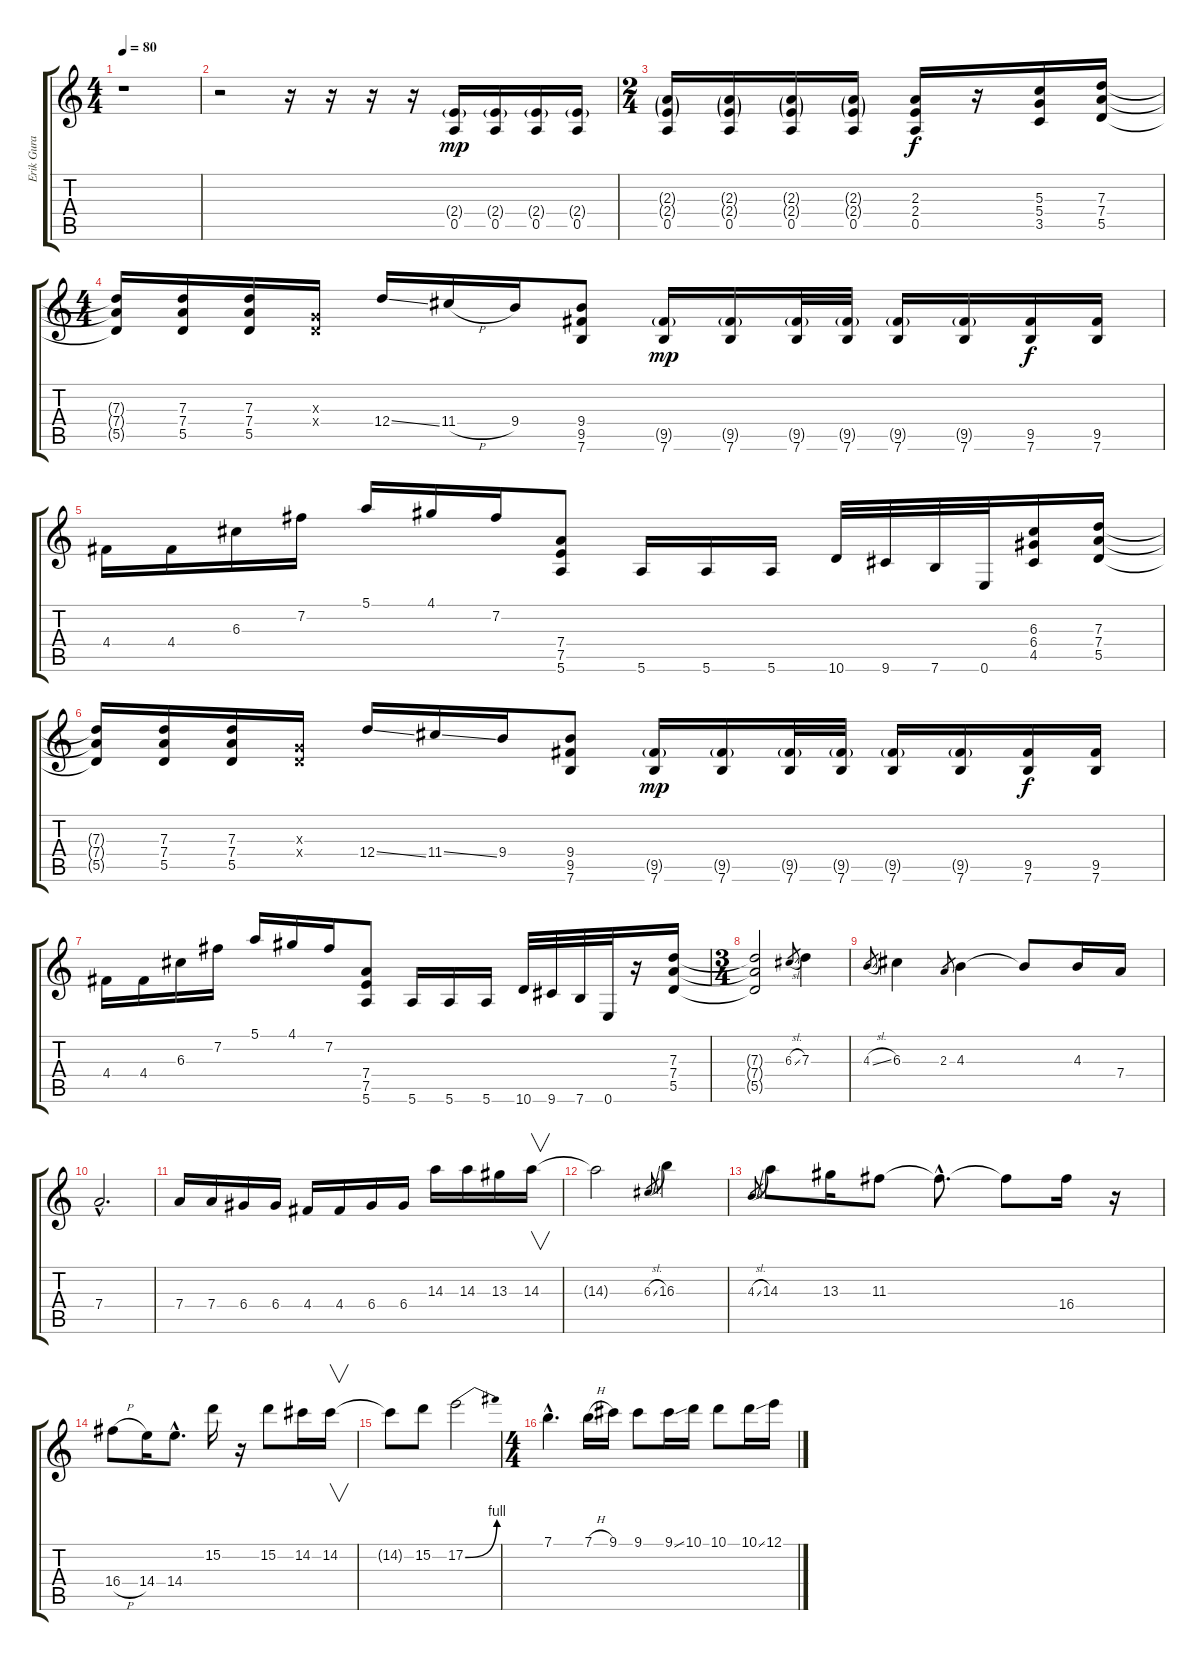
\track ("Erik Gura" "Erik Gura") {instrument overdrivenguitar}
\staff {score tabs}
\tuning (E4 B3 G3 D3 A2 E2) {hide}
\ts (4 4)
\tempo 80
\clef g2
\ks c
r.1{dy mp instrument overdrivenguitar} |
r.2 r.16 r.16 r.16 r.16 (2.4{g} 0.5).16 (2.4{g} 0.5).16 (2.4{g} 0.5).16 (2.4{g} 0.5).16 |
\ts (2 4)
(2.3{g} 2.4{g} 0.5).16 (2.3{g} 2.4{g} 0.5).16 (2.3{g} 2.4{g} 0.5).16 (2.3{g} 2.4{g} 0.5).16 (2.3 2.4 0.5).16{dy f} r.16 (5.3 5.4 3.5).16 (7.3 7.4 5.5).16 |
\ts (4 4)
(7.3{t} 7.4{t} 5.5{t}).16 (7.3 7.4 5.5).16 (7.3 7.4 5.5).16 (0.3{x} 0.4{x}).16 12.4{ss}.16 11.4{h}.16 9.4.16 (9.4 9.5 7.6).8 (9.5{g} 7.6).16{dy mp} (9.5{g} 7.6).16 (9.5{g} 7.6).32 (9.5{g} 7.6).32 (9.5{g} 7.6).16 (9.5{g} 7.6).16 (9.5 7.6).16{dy f} (9.5 7.6).16 |
4.4.16 4.4.16 6.3.16 7.2.16 5.1.16 4.1.16 7.2.16 (7.4 7.5 5.6).8 5.6.16 5.6.16 5.6.16 10.6.32 9.6.32 7.6.32 0.6.32 (6.3 6.4 4.5).16 (7.3 7.4 5.5).16 |
(7.3{t} 7.4{t} 5.5{t}).16 (7.3 7.4 5.5).16 (7.3 7.4 5.5).16 (0.3{x} 0.4{x}).16 12.4{ss}.16 11.4{ss}.16 9.4.16 (9.4 9.5 7.6).8 (9.5{g} 7.6).16{dy mp} (9.5{g} 7.6).16 (9.5{g} 7.6).32 (9.5{g} 7.6).32 (9.5{g} 7.6).16 (9.5{g} 7.6).16 (9.5 7.6).16{dy f} (9.5 7.6).16 |
4.4.16 4.4.16 6.3.16 7.2.16 5.1.16 4.1.16 7.2.16 (7.4 7.5 5.6).8 5.6.16 5.6.16 5.6.16 10.6.32 9.6.32 7.6.32 0.6.32 r.16 (7.3 7.4 5.5).16 |
\ts (3 4)
(7.3{t} 7.4{t} 5.5{t}).2{volume 15} 6.3{sl}.8{gr} 7.3.4 |
4.3{sl}.8{gr} 6.3.4 2.3.8{gr} 4.3.4 4.3{t}.8 4.3.16 7.4.16 |
7.4{hac}.2{d} |
7.4.16 7.4.16 6.4.16 6.4.16 4.4.16 4.4.16 6.4.16 6.4.16 14.3.16 14.3.16 13.3.16 14.3.16{v} |
14.3{t}.2 6.3{sl}.8{gr} 16.3.4 |
4.3{sl}.8{gr} 14.3.8 13.3.16 11.3.8 11.3{hac t}.8{d} 11.3{t}.8 16.4.16 r.16 |
16.4{h}.8 14.4.16 14.4{hac}.8{d} 15.2.16 r.16 15.2.8 14.2.16 14.2.16{v} |
14.2{t}.8 15.2.8 17.2{be (bend 0 0 60 4)}.2 |
\ts (4 4)
7.1{hac}.4{d} 7.1{h}.16 9.1.16 9.1.8 9.1{ss}.16 10.1.16 10.1.8 10.1{ss}.16 12.1.16
